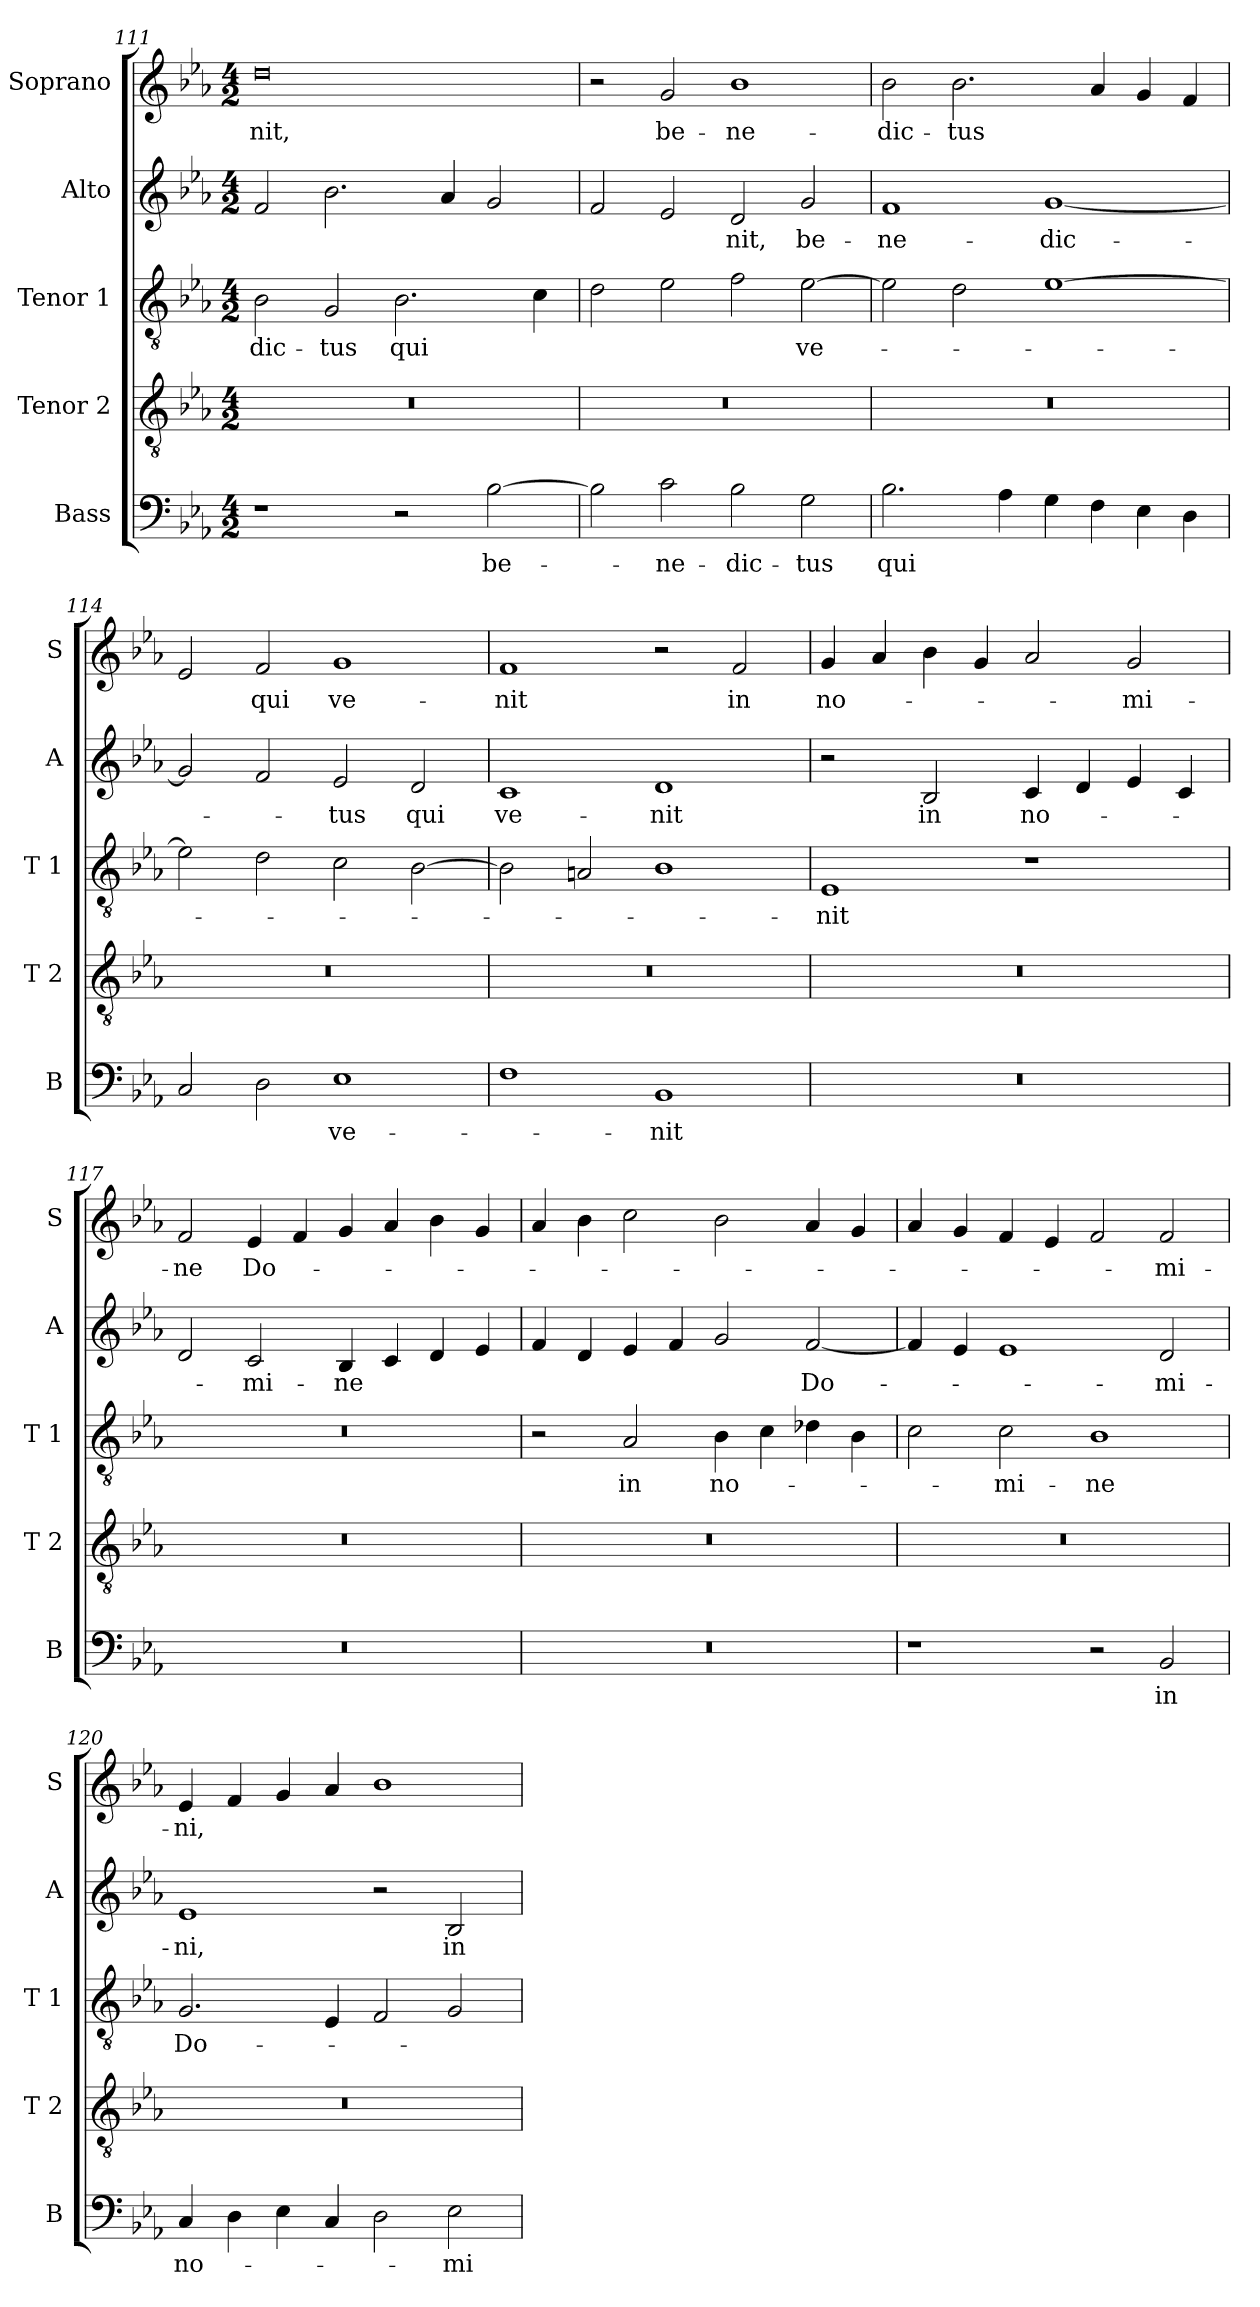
**kern	**text	**kern	**kern	**text	**kern	**text	**kern	**text
*part5	*part5	*part4	*part3	*part3	*part2	*part2	*part1	*part1
*staff5	*staff5	*staff4	*staff3	*staff3	*staff2	*staff2	*staff1	*staff1
*I"Bass	*	*I"Tenor 2	*I"Tenor 1	*	*I"Alto	*	*I"Soprano	*
*I'B	*	*I'T 2	*I'T 1	*	*I'A	*	*I'S	*
*clefF4	*	*clefGv2	*clefGv2	*	*clefG2	*	*clefG2	*
*k[b-e-a-]	*	*k[b-e-a-]	*k[b-e-a-]	*	*k[b-e-a-]	*	*k[b-e-a-]	*
*E-:	*	*E-:	*E-:	*	*E-:	*	*E-:	*
*M4/2	*	*M4/2	*M4/2	*	*M4/2	*	*M4/2	*
=111	=111	=111	=111	=111	=111	=111	=111	=111
!	!	!	!	!LO:LY:b	!	!	!	!LO:LY:b
1r	.	0r	2B-\	-dic-	2f/	.	0dd	-nit,
!	!	!	!	!LO:LY:b	!	!	!	!
.	.	.	2G/	-tus	2.b-\	.	.	.
!	!	!	!	!LO:LY:b	!	!	!	!
2r	.	.	2.B-\	qui	.	.	.	.
.	.	.	.	.	4a-/	.	.	.
!	!LO:LY:b	!	!	!	!	!	!	!
[2B-\	be-	.	.	.	2g/	.	.	.
.	.	.	4c\	.	.	.	.	.
=112	=112	=112	=112	=112	=112	=112	=112	=112
2B-\]	.	0r	2d\	.	2f/	.	2r	.
!	!LO:LY:b	!	!	!	!	!	!	!LO:LY:b
2c\	-ne-	.	2e-\	.	2e-/	.	2g/	be-
!	!LO:LY:b	!	!	!	!	!LO:LY:b	!	!LO:LY:b
2B-\	-dic-	.	2f\	.	2d/	-nit,	1b-	-ne-
!	!LO:LY:b	!	!	!LO:LY:b	!	!LO:LY:b	!	!
2G\	-tus	.	[2e-\	ve-	2g/	be-	.	.
=113	=113	=113	=113	=113	=113	=113	=113	=113
!	!LO:LY:b	!	!	!	!	!LO:LY:b	!	!LO:LY:b
2.B-\	qui	0r	2e-\]	.	1f	-ne-	2b-\	-dic-
!	!	!	!	!	!	!	!	!LO:LY:b
.	.	.	2d\	.	.	.	2.b-\	-tus
4A-\	.	.	.	.	.	.	.	.
!	!	!	!	!	!	!LO:LY:b	!	!
4G\	.	.	[1e-	.	[1g	-dic-	.	.
4F\	.	.	.	.	.	.	4a-/	.
4E-\	.	.	.	.	.	.	4g/	.
4D\	.	.	.	.	.	.	4f/	.
=114	=114	=114	=114	=114	=114	=114	=114	=114
2C/	.	0r	2e-\]	.	2g/]	.	2e-/	.
!	!	!	!	!	!	!	!	!LO:LY:b
2D\	.	.	2d\	.	2f/	.	2f/	qui
!	!LO:LY:b	!	!	!	!	!LO:LY:b	!	!LO:LY:b
1E-	ve-	.	2c\	.	2e-/	-tus	1g	ve-
!	!	!	!	!	!	!LO:LY:b	!	!
.	.	.	[2B-\	.	2d/	qui	.	.
!!LO:LB:g=z
=115	=115	=115	=115	=115	=115	=115	=115	=115
!	!	!	!	!	!	!LO:LY:b	!	!LO:LY:b
1F	.	0r	2B-\]	.	1c	ve-	1f	-nit
.	.	.	2An/	.	.	.	.	.
!	!LO:LY:b	!	!	!	!	!LO:LY:b	!	!
1BB-	-nit	.	1B-	.	1d	-nit	2r	.
!	!	!	!	!	!	!	!	!LO:LY:b
.	.	.	.	.	.	.	2f/	in
=116	=116	=116	=116	=116	=116	=116	=116	=116
!	!	!	!	!LO:LY:b	!	!	!	!LO:LY:b
0r	.	0r	1E-	-nit	2r	.	4g/	no-
.	.	.	.	.	.	.	4a-/	.
!	!	!	!	!	!	!LO:LY:b	!	!
.	.	.	.	.	2B-/	in	4b-\	.
.	.	.	.	.	.	.	4g/	.
!	!	!	!	!	!	!LO:LY:b	!	!
.	.	.	1r	.	4c/	no-	2a-/	.
.	.	.	.	.	4d/	.	.	.
!	!	!	!	!	!	!	!	!LO:LY:b
.	.	.	.	.	4e-/	.	2g/	-mi-
.	.	.	.	.	4c/	.	.	.
=117	=117	=117	=117	=117	=117	=117	=117	=117
!	!	!	!	!	!	!	!	!LO:LY:b
0r	.	0r	0r	.	2d/	.	2f/	-ne
!	!	!	!	!	!	!LO:LY:b	!	!LO:LY:b
.	.	.	.	.	2c/	-mi-	4e-/	Do-
.	.	.	.	.	.	.	4f/	.
!	!	!	!	!	!	!LO:LY:b	!	!
.	.	.	.	.	4B-/	-ne	4g/	.
.	.	.	.	.	4c/	.	4a-/	.
.	.	.	.	.	4d/	.	4b-\	.
.	.	.	.	.	4e-/	.	4g/	.
=118	=118	=118	=118	=118	=118	=118	=118	=118
0r	.	0r	2r	.	4f/	.	4a-/	.
.	.	.	.	.	4d/	.	4b-\	.
!	!	!	!	!LO:LY:b	!	!	!	!
.	.	.	2A-/	in	4e-/	.	2cc\	.
.	.	.	.	.	4f/	.	.	.
!	!	!	!	!LO:LY:b	!	!	!	!
.	.	.	4B-\	no-	2g/	.	2b-\	.
.	.	.	4c\	.	.	.	.	.
!	!	!	!	!	!	!LO:LY:b	!	!
.	.	.	4d-X\	.	[2f/	Do-	4a-/	.
.	.	.	4B-\	.	.	.	4g/	.
=119	=119	=119	=119	=119	=119	=119	=119	=119
1r	.	0r	2c\	.	4f/]	.	4a-/	.
.	.	.	.	.	4e-/	.	4g/	.
!	!	!	!	!LO:LY:b	!	!	!	!
.	.	.	2c\	-mi-	1e-	.	4f/	.
.	.	.	.	.	.	.	4e-/	.
!	!	!	!	!LO:LY:b	!	!	!	!
2r	.	.	1B-	-ne	.	.	2f/	.
!	!LO:LY:b	!	!	!	!	!LO:LY:b	!	!LO:LY:b
2BB-/	in	.	.	.	2d/	-mi-	2f/	-mi-
=120	=120	=120	=120	=120	=120	=120	=120	=120
!	!LO:LY:b	!	!	!LO:LY:b	!	!LO:LY:b	!	!LO:LY:b
4C/	no-	0r	2.G/	Do-	1e-	-ni,	4e-/	-ni,
4D\	.	.	.	.	.	.	4f/	.
4E-\	.	.	.	.	.	.	4g/	.
4C/	.	.	4E-/	.	.	.	4a-/	.
2D\	.	.	2F/	.	2r	.	1b-	.
!	!LO:LY:b	!	!	!	!	!LO:LY:b	!	!
2E-\	-mi-	.	2G/	.	2B-/	in	.	.
=	=	=	=	=	=	=	=	=
*-	*-	*-	*-	*-	*-	*-	*-	*-
